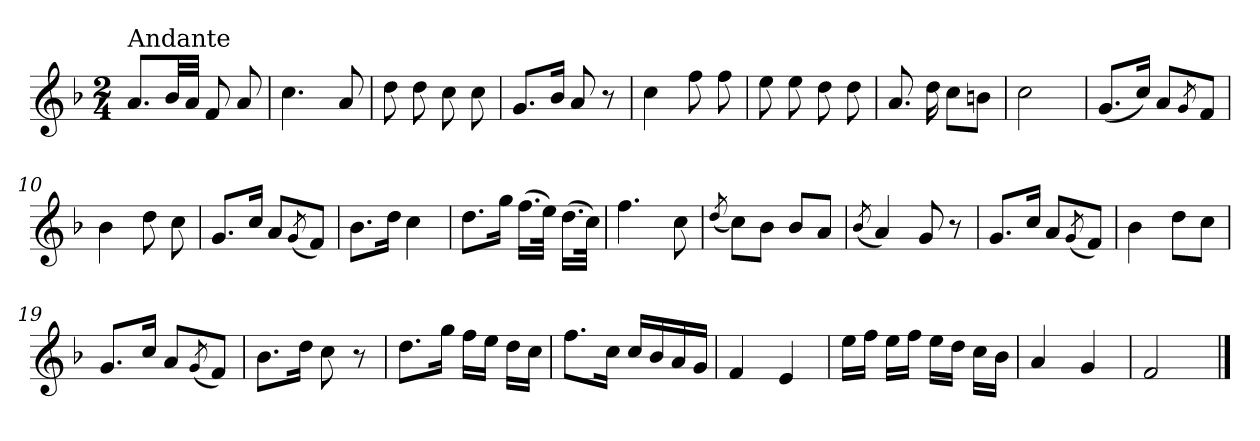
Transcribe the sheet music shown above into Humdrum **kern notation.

**kern
*part1
*staff1
*clefG2
*k[b-]
*F:
*M2/4
=1
!LO:TX:a:t=Andante
8.a/L
32b-/LL
32a/JJJ
8f/
8a/
=2
4.cc\
8a/
=3
8dd\
8dd\
8cc\
8cc\
=4
8.g/L
16b-/Jk
8a/
8r
=5
4cc\
8ff\
8ff\
=6
8ee\
8ee\
8dd\
8dd\
=7
8.a/
16dd\
8cc\L
8bn\J
=8
2cc\
!!LO:LB:g=z
=9
(<8.g/L
16cc/Jk)
8a/L
8qg/
8f/J
=10
4b-\
8dd\
8cc\
=11
8.g/L
16cc/Jk
(<8a/L
(<8qg/
8f/J)
=12
8.b-\L
16dd\Jk
4cc\
=13
8.dd\L
16gg\Jk
(>16.ff\LL
32ee\JJk)
(>16.dd\LL
32cc\JJk)
=14
4.ff\
8cc\
=15
(<8qdd/
8cc\L)
8b-\J
(<8b-/L
8a/J
!!LO:LB:g=z
=16
(<8qb-/
4a/)
8g/
8r
=17
8.g/L
16cc/Jk
(<8a/L
(<8qg/
8f/J)
=18
4b-\
8dd\L
8cc\J
=19
8.g/L
16cc/Jk
(<8a/L
(<8qg/
8f/J)
=20
8.b-\L
16dd\Jk
8cc\
8r
=21
8.dd\L
16gg\Jk
16ff\LL
16ee\JJ
16dd\LL
16cc\JJ
=22
8.ff\L
16cc\Jk
16cc/LL
16b-/
16a/
16g/JJ
=23
4f/
4e/
!!LO:LB:g=z
=24
16ee\LL
16ff\JJ
16ee\LL
16ff\JJ
16ee\LL
16dd\JJ
16cc\LL
16b-\JJ
=25
4a/
4g/
=26
2f/
==
*-
